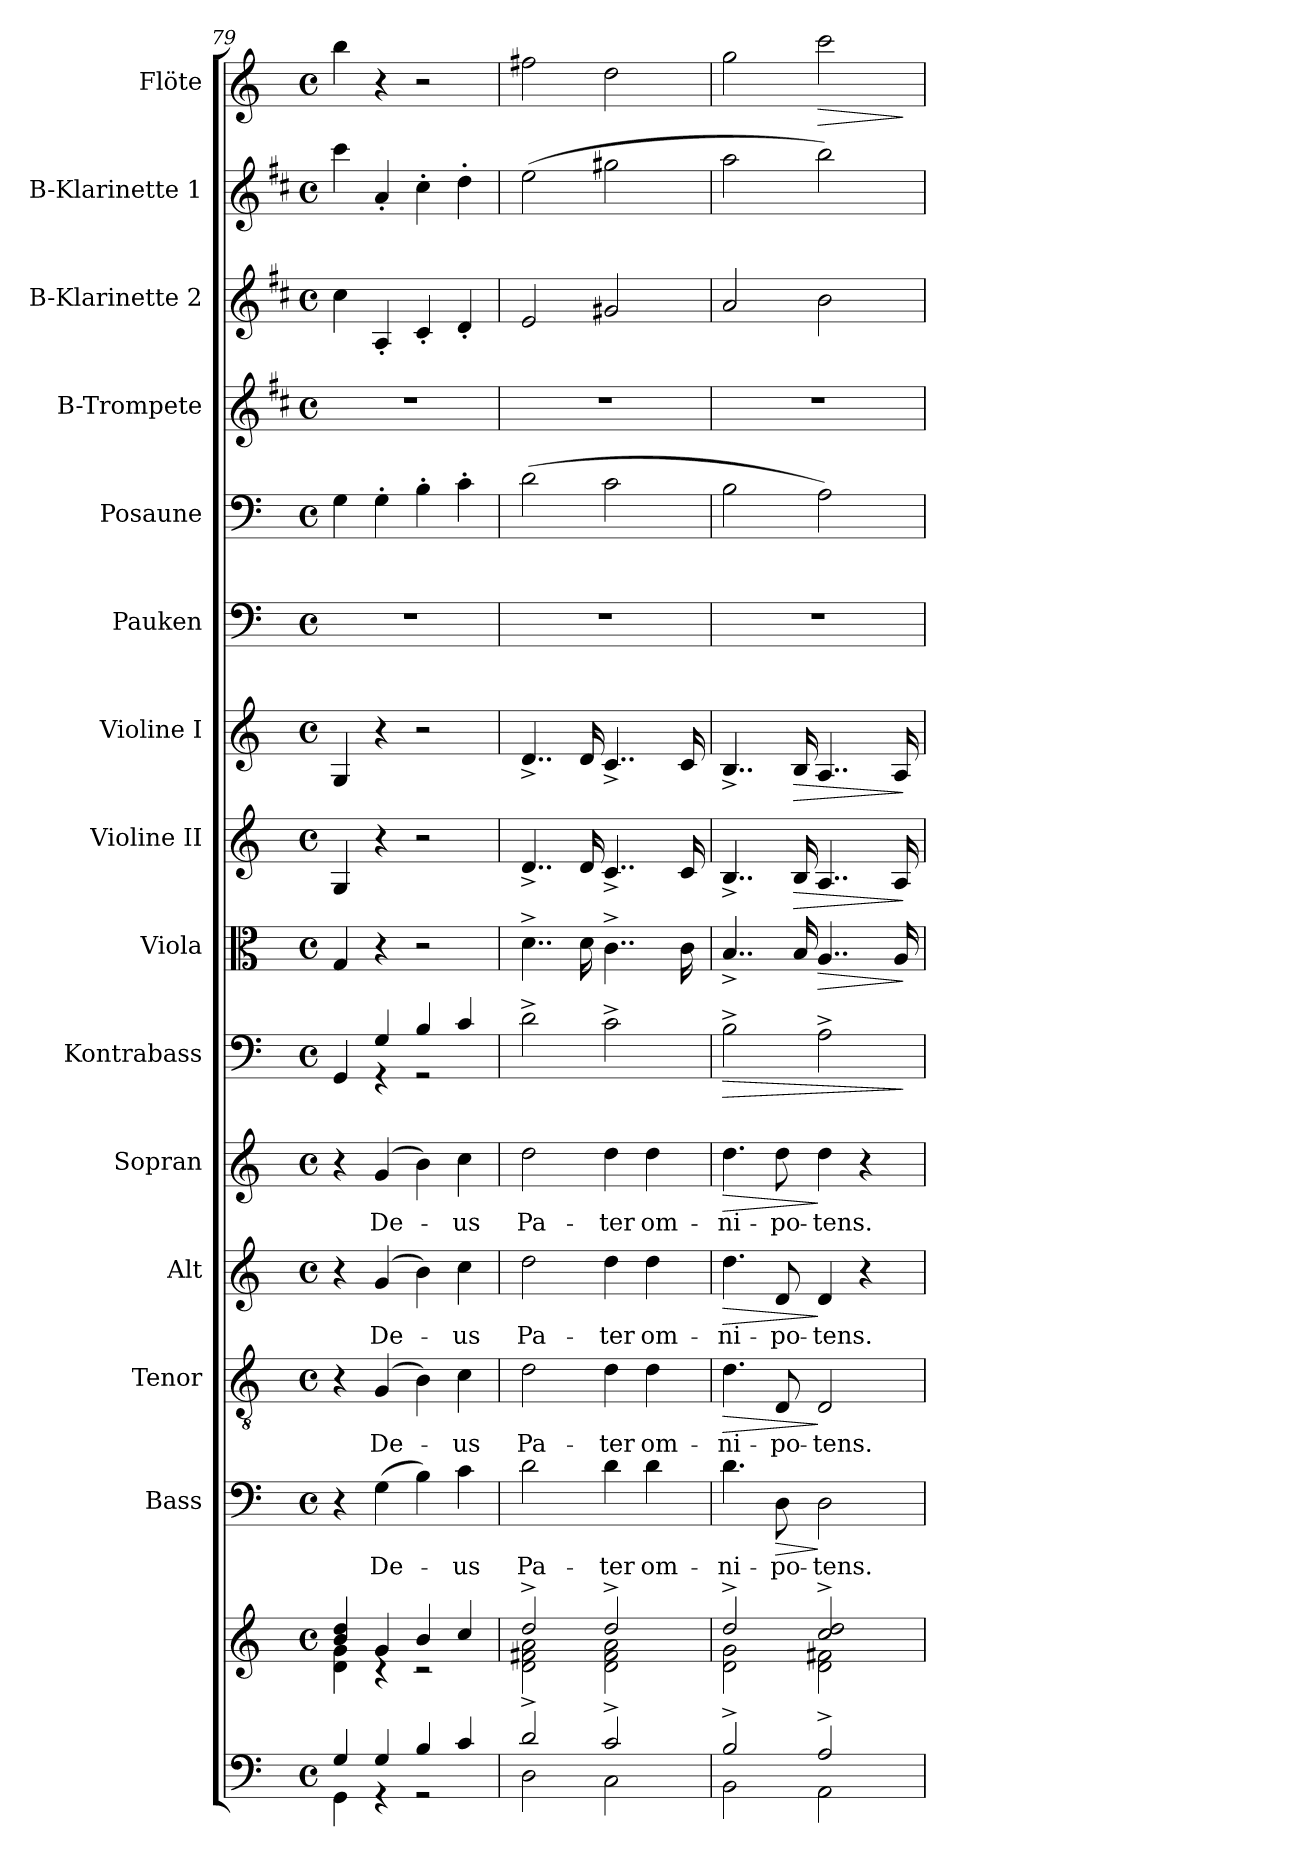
**kern	**kern	**kern	**text	**dynam	**kern	**text	**dynam	**kern	**text	**dynam	**kern	**text	**dynam	**kern	**dynam	**kern	**dynam	**kern	**dynam	**kern	**dynam	**kern	**kern	**kern	**kern	**kern	**kern	**dynam
*part15	*part15	*part14	*part14	*part14	*part13	*part13	*part13	*part12	*part12	*part12	*part11	*part11	*part11	*part10	*part10	*part9	*part9	*part8	*part8	*part7	*part7	*part6	*part5	*part4	*part3	*part2	*part1	*part1
*staff16	*staff15	*staff14	*staff14	*staff14	*staff13	*staff13	*staff13	*staff12	*staff12	*staff12	*staff11	*staff11	*staff11	*staff10	*staff10	*staff9	*staff9	*staff8	*staff8	*staff7	*staff7	*staff6	*staff5	*staff4	*staff3	*staff2	*staff1	*staff1
*	*	*I"Bass	*	*	*I"Tenor	*	*	*I"Alt	*	*	*I"Sopran	*	*	*I"Kontrabass	*	*I"Viola	*	*I"Violine II	*	*I"Violine I	*	*I"Pauken	*I"Posaune	*I"B-Trompete	*I"B-Klarinette 2	*I"B-Klarinette 1	*I"Flöte	*
*	*	*I'B.	*	*	*I'T.	*	*	*I'A.	*	*	*I'S.	*	*	*I'Kb.	*	*I'Vla.	*	*I'Vl. II	*	*I'Vl. I	*	*I'Pk.	*I'Pos.	*I'B Trp.	*I'B Kl. 2	*I'B Kl. 1	*I'Fl.	*
*clefF4	*clefG2	*clefF4	*	*	*clefGv2	*	*	*clefG2	*	*	*clefG2	*	*	*clefF4	*	*clefC3	*	*clefG2	*	*clefG2	*	*clefF4	*clefF4	*clefG2	*clefG2	*clefG2	*clefG2	*
*	*	*	*	*	*	*	*	*	*	*	*	*	*	*ITrd7c12	*	*	*	*	*	*	*	*	*	*ITrd1c2	*ITrd1c2	*ITrd1c2	*	*
*k[]	*k[]	*k[]	*	*	*k[]	*	*	*k[]	*	*	*k[]	*	*	*k[]	*	*k[]	*	*k[]	*	*k[]	*	*k[]	*k[]	*k[]	*k[]	*k[]	*k[]	*
*C:	*C:	*C:	*	*	*C:	*	*	*C:	*	*	*C:	*	*	*C:	*	*C:	*	*C:	*	*C:	*	*C:	*C:	*C:	*C:	*C:	*C:	*
*M4/4	*M4/4	*M4/4	*	*	*M4/4	*	*	*M4/4	*	*	*M4/4	*	*	*M4/4	*	*M4/4	*	*M4/4	*	*M4/4	*	*M4/4	*M4/4	*M4/4	*M4/4	*M4/4	*M4/4	*
*met(c)	*met(c)	*met(c)	*	*	*met(c)	*	*	*met(c)	*	*	*met(c)	*	*	*met(c)	*	*met(c)	*	*met(c)	*	*met(c)	*	*met(c)	*met(c)	*met(c)	*met(c)	*met(c)	*met(c)	*
=79	=79	=79	=79	=79	=79	=79	=79	=79	=79	=79	=79	=79	=79	=79	=79	=79	=79	=79	=79	=79	=79	=79	=79	=79	=79	=79	=79	=79
*^	*^	*	*	*	*	*	*	*	*	*	*	*	*	*^	*	*	*	*	*	*	*	*	*	*	*	*	*	*
4G/	4GG\	4b/ 4dd/	4d\ 4g\	4r	.	.	4r	.	.	4r	.	.	4r	.	.	4GGG/	4ryy	.	4G/	.	4G/	.	4G/	.	1r	4G\	1r	4b\	4bb\	4bb\	.
!	!	!	!	!	!LO:LY:b	!	!	!LO:LY:b	!	!	!LO:LY:b	!	!	!LO:LY:b	!	!	!	!	!	!	!	!	!	!	!	!	!	!	!	!	!
4G/	4rGG	4g/	4rB	(>4G\	De-	.	(4G/	De-	.	(4g/	De-	.	(4g/	De-	.	4GG/	4rGG	.	4r	.	4r	.	4r	.	.	4G'>\	.	4G'</	4g'</	4r	.
4B/	2rGG	4b/	2rc	4B\)	.	.	4B\)	.	.	4b\)	.	.	4b\)	.	.	4BB/	2rGG	.	2r	.	2r	.	2r	.	.	4B'>\	.	4B'</	4b'>\	2r	.
!	!	!	!	!	!LO:LY:b	!	!	!LO:LY:b	!	!	!LO:LY:b	!	!	!LO:LY:b	!	!	!	!	!	!	!	!	!	!	!	!	!	!	!	!	!
4c/	.	4cc/	.	4c\	-us	.	4c\	-us	.	4cc\	-us	.	4cc\	-us	.	4C/	.	.	.	.	.	.	.	.	.	4c'>\	.	4c'</	4cc'>\	.	.
*	*	*	*	*	*	*	*	*	*	*	*	*	*	*	*	*v	*v	*	*	*	*	*	*	*	*	*	*	*	*	*	*
=80	=80	=80	=80	=80	=80	=80	=80	=80	=80	=80	=80	=80	=80	=80	=80	=80	=80	=80	=80	=80	=80	=80	=80	=80	=80	=80	=80	=80	=80	=80
!	!	!	!	!	!LO:LY:b	!	!	!LO:LY:b	!	!	!LO:LY:b	!	!	!LO:LY:b	!	!	!	!	!	!	!	!	!	!	!	!	!	!	!	!
2d^</	2D\	2dd^>/	2d\ 2f#X\ 2a\	2d\	Pa-	.	2d\	Pa-	.	2dd\	Pa-	.	2dd\	Pa-	.	2D^>\	.	4..d^>\	.	4..d^</	.	4..d^</	.	1r	(>2d\	1r	2d/	(>2dd\	2ff#X\	.
.	.	.	.	.	.	.	.	.	.	.	.	.	.	.	.	.	.	16d\	.	16d/	.	16d/	.	.	.	.	.	.	.	.
!	!	!	!	!	!LO:LY:b	!	!	!LO:LY:b	!	!	!LO:LY:b	!	!	!LO:LY:b	!	!	!	!	!	!	!	!	!	!	!	!	!	!	!	!
2c^</	2C\	2dd^>/	2d\ 2f#\ 2a\	4d\	-ter	.	4d\	-ter	.	4dd\	-ter	.	4dd\	-ter	.	2C^>\	.	4..c^>\	.	4..c^</	.	4..c^</	.	.	2c\	.	2f#X/	2ff#X\	2dd\	.
!	!	!	!	!	!LO:LY:b	!	!	!LO:LY:b	!	!	!LO:LY:b	!	!	!LO:LY:b	!	!	!	!	!	!	!	!	!	!	!	!	!	!	!	!
.	.	.	.	4d\	om-	.	4d\	om-	.	4dd\	om-	.	4dd\	om-	.	.	.	.	.	.	.	.	.	.	.	.	.	.	.	.
.	.	.	.	.	.	.	.	.	.	.	.	.	.	.	.	.	.	16c\	.	16c/	.	16c/	.	.	.	.	.	.	.	.
=81	=81	=81	=81	=81	=81	=81	=81	=81	=81	=81	=81	=81	=81	=81	=81	=81	=81	=81	=81	=81	=81	=81	=81	=81	=81	=81	=81	=81	=81	=81
!	!	!	!	!	!LO:LY:b	!	!	!LO:LY:b	!LO:HP:b	!	!LO:LY:b	!LO:HP:b	!	!LO:LY:b	!LO:HP:b	!	!LO:HP:b	!	!	!	!	!	!	!	!	!	!	!	!	!
2B^</	2BB\	2dd^>/	2d\ 2g\	4.d\	-ni-	.	4.d\	-ni-	>	4.dd\	-ni-	>	4.dd\	-ni-	>	2BB^>\	>	4..B^</	.	4..B^</	.	4..B^</	.	1r	2B\	1r	2g/	2gg\	2gg\	.
!	!	!	!	!	!LO:LY:b	!LO:HP:b	!	!LO:LY:b	!	!	!LO:LY:b	!	!	!LO:LY:b	!	!	!	!	!	!	!	!	!	!	!	!	!	!	!	!
.	.	.	.	8D\	-po-	>	8D/	-po-	.	8d/	-po-	.	8dd\	-po-	.	.	.	.	.	.	.	.	.	.	.	.	.	.	.	.
!	!	!	!	!	!	!	!	!	!	!	!	!	!	!	!	!	!	!	!	!	!LO:HP:b	!	!LO:HP:b	!	!	!	!	!	!	!
.	.	.	.	.	.	.	.	.	.	.	.	.	.	.	.	.	.	16B/	.	16B/	>	16B/	>	.	.	.	.	.	.	.
!	!	!	!	!	!LO:LY:b	!	!	!LO:LY:b	!	!	!LO:LY:b	!	!	!LO:LY:b	!	!	!	!	!LO:HP:b	!	!	!	!	!	!	!	!	!	!	!LO:HP:b
2A^</	2AA\	2cc/^> 2dd/^>	2d\ 2f#X\	2D\	-tens.	]	2D/	-tens.	]	4d/	-tens.	]	4dd\	-tens.	]	2AA^>\	.	4..A/	>	4..A/	.	4..A/	.	.	2A\)	.	2a\	2aa\)	2ccc\	>
.	.	.	.	.	.	.	.	.	.	4r	.	.	4r	.	.	.	.	.	.	.	.	.	.	.	.	.	.	.	.	.
.	.	.	.	.	.	.	.	.	.	.	.	.	.	.	.	.	.	16A/	.	16A/	.	16A/	.	.	.	.	.	.	.	.
*v	*v	*	*	*	*	*	*	*	*	*	*	*	*	*	*	*	*	*	*	*	*	*	*	*	*	*	*	*	*	*
*	*v	*v	*	*	*	*	*	*	*	*	*	*	*	*	*	*	*	*	*	*	*	*	*	*	*	*	*	*	*
.	.	.	.	.	.	.	.	.	.	.	.	.	.	.	]	.	]	.	]	.	]	.	.	.	.	.	.	]
=	=	=	=	=	=	=	=	=	=	=	=	=	=	=	=	=	=	=	=	=	=	=	=	=	=	=	=	=
*-	*-	*-	*-	*-	*-	*-	*-	*-	*-	*-	*-	*-	*-	*-	*-	*-	*-	*-	*-	*-	*-	*-	*-	*-	*-	*-	*-	*-
